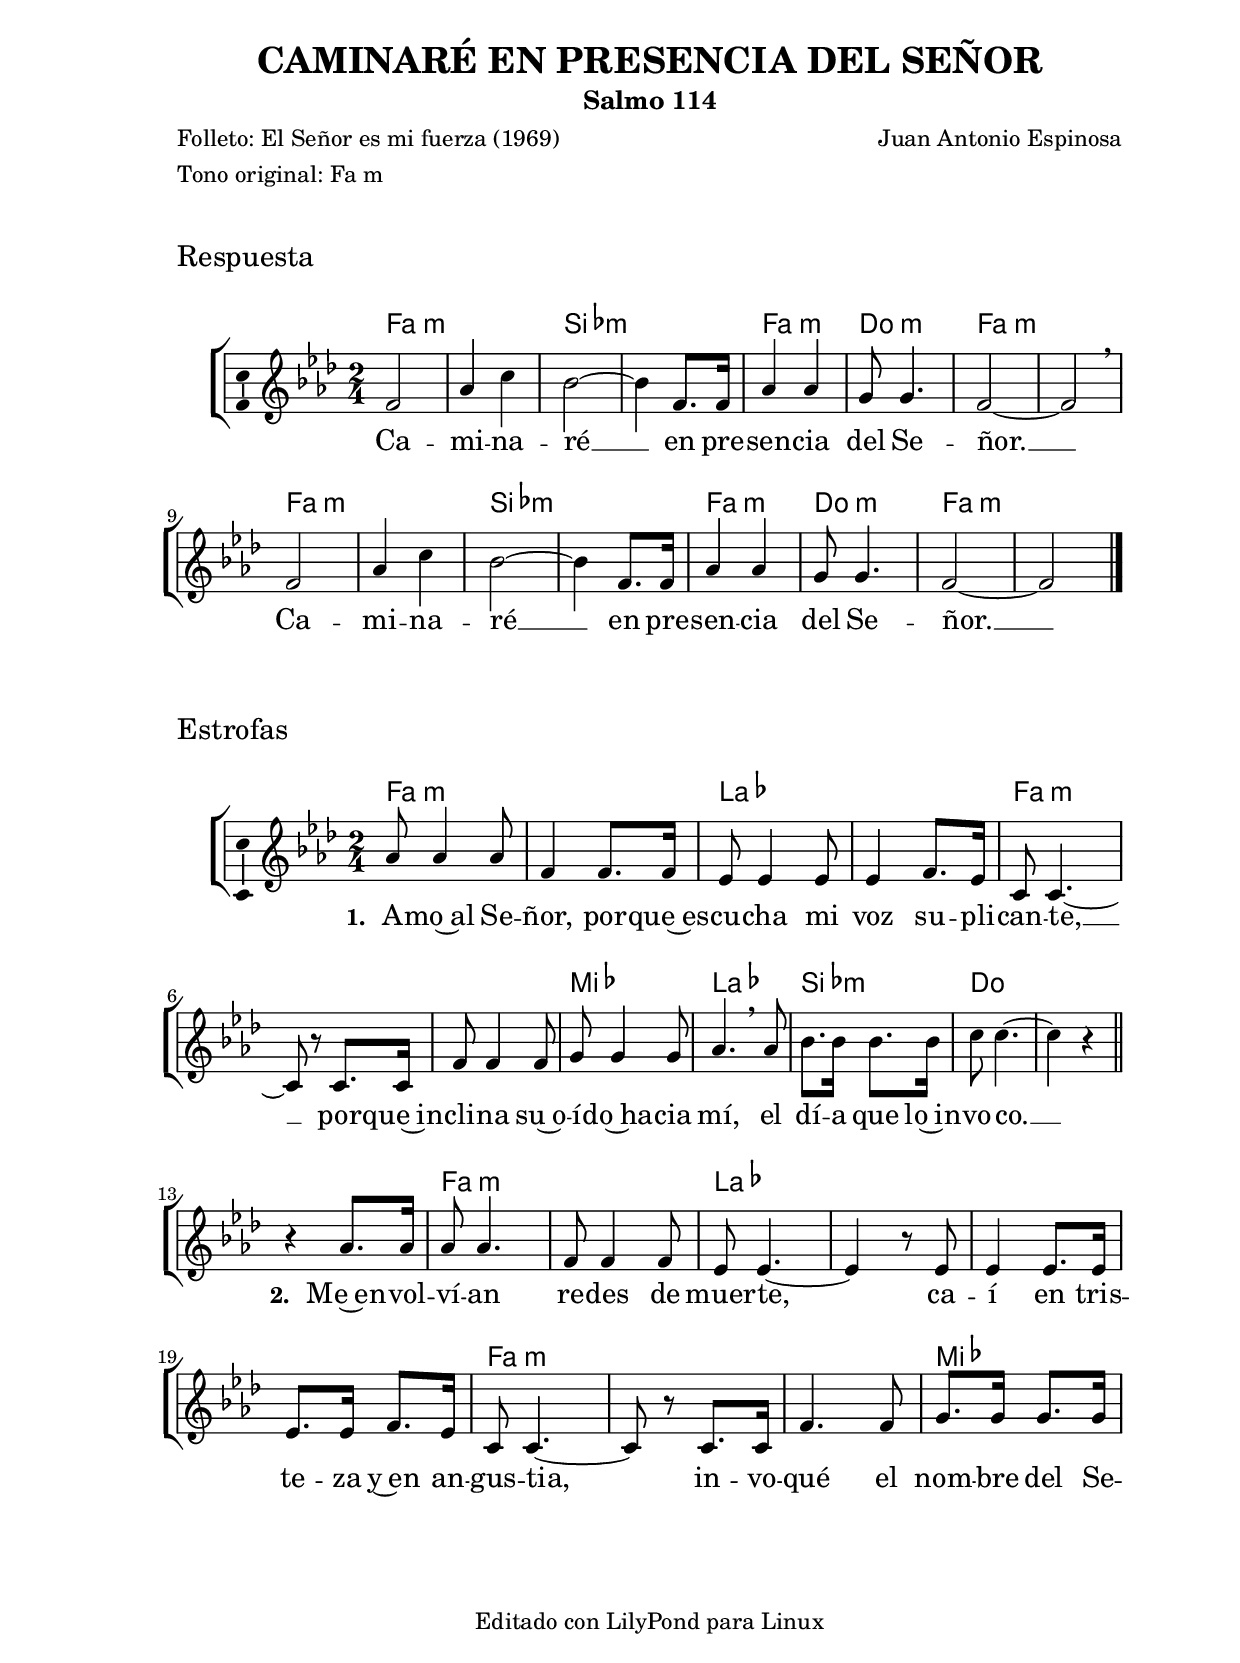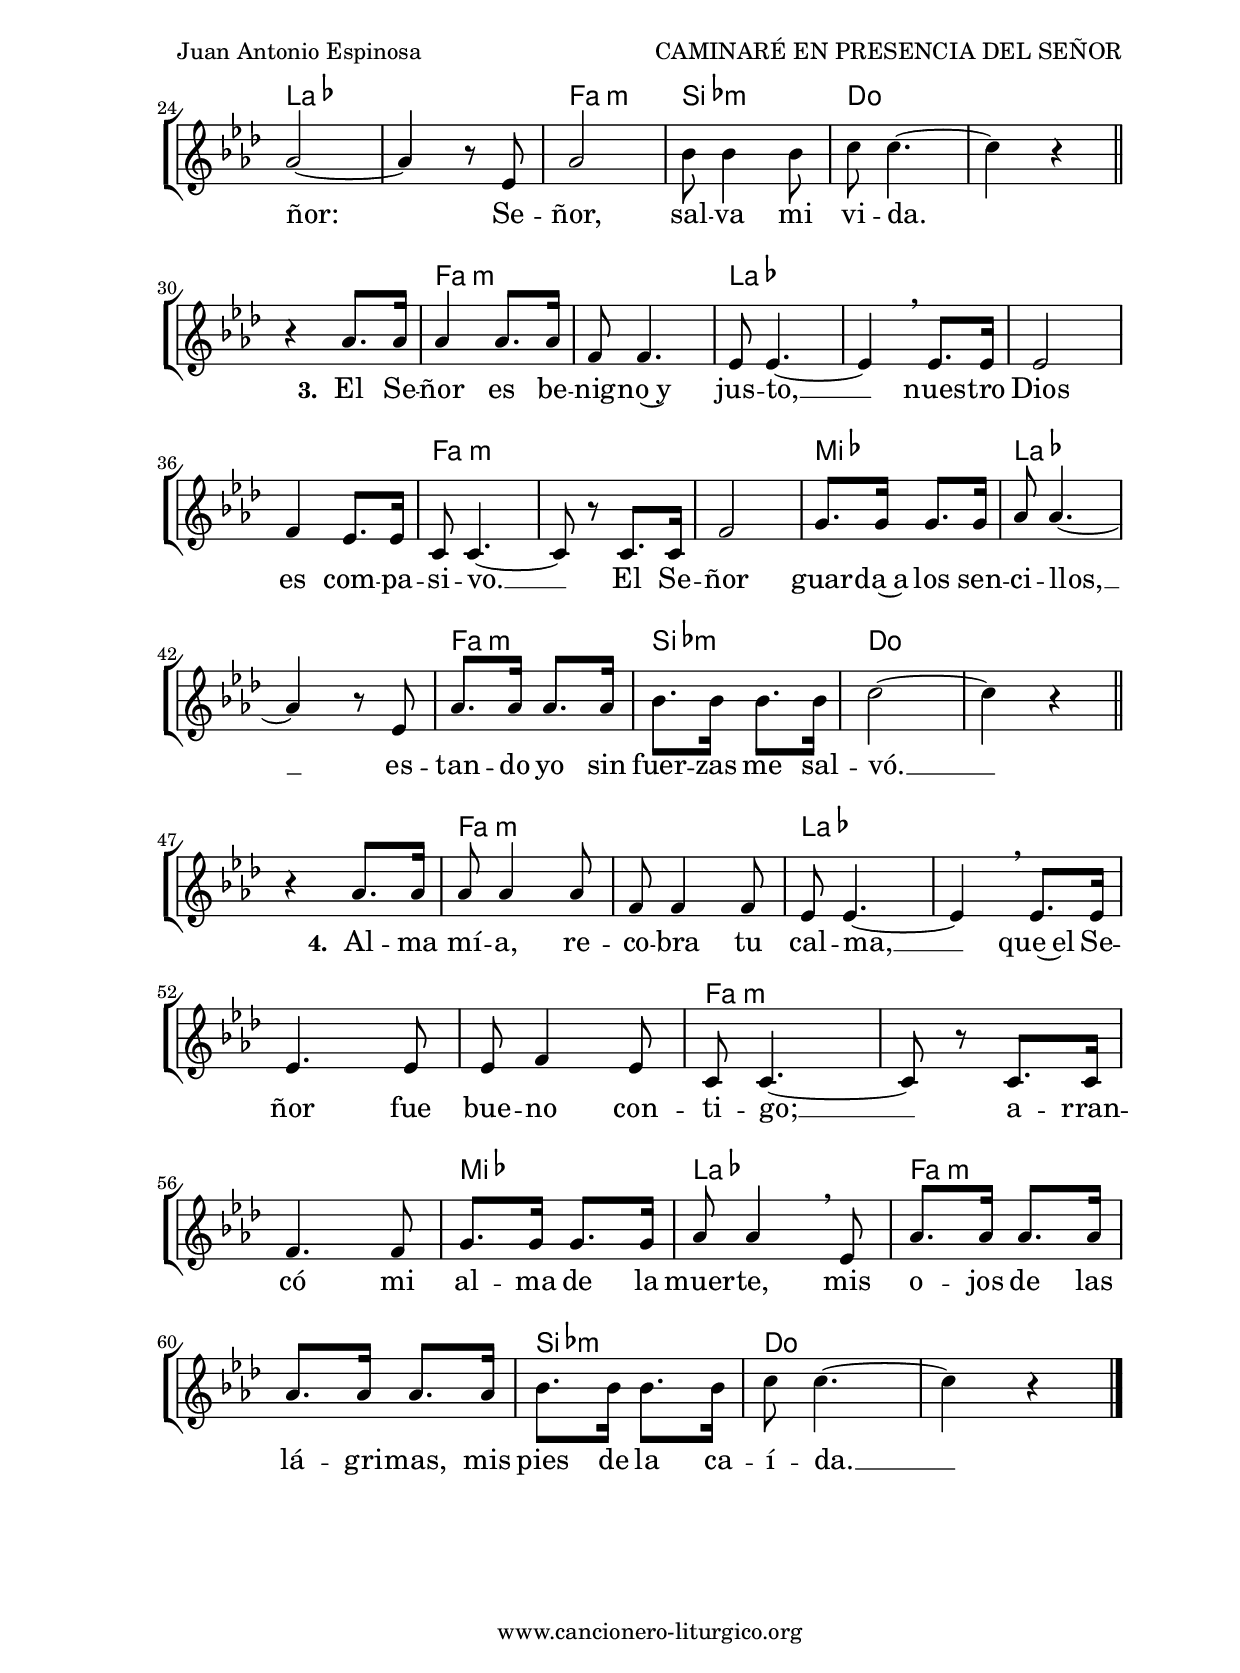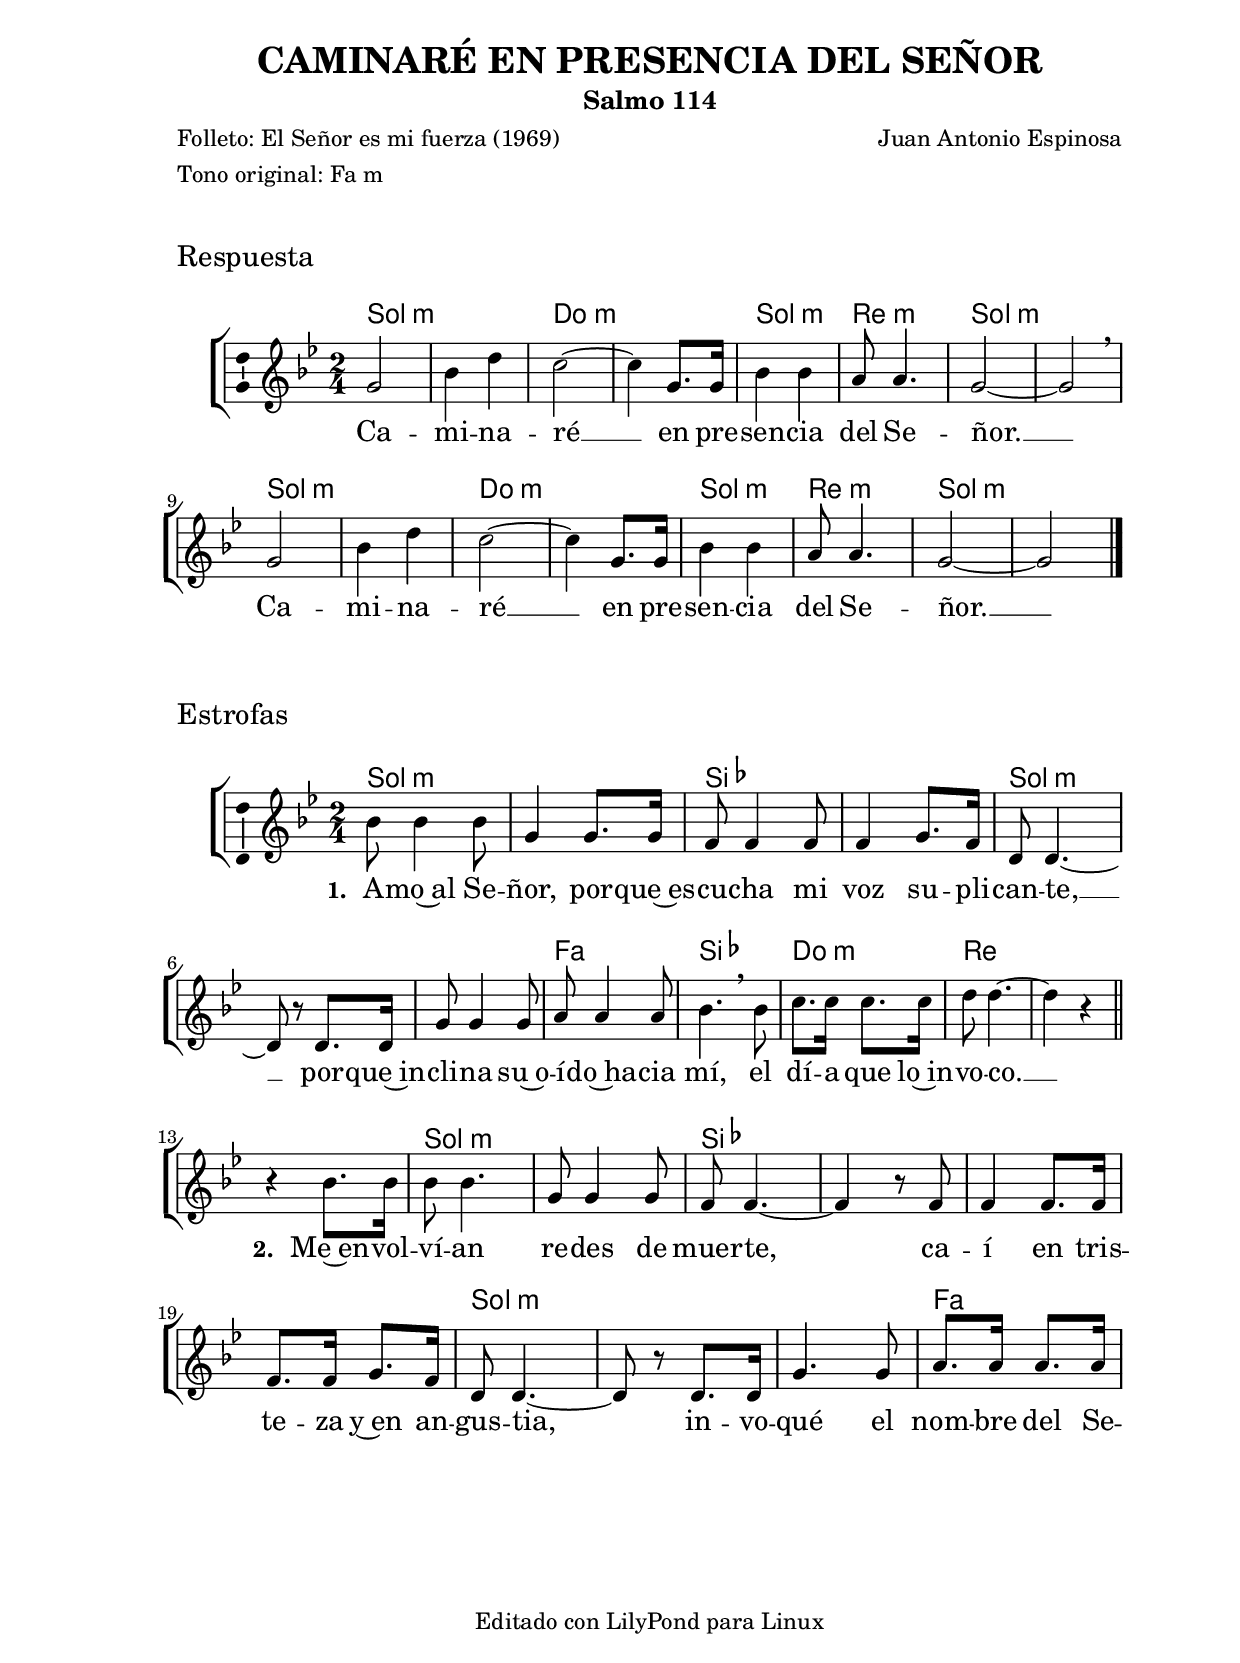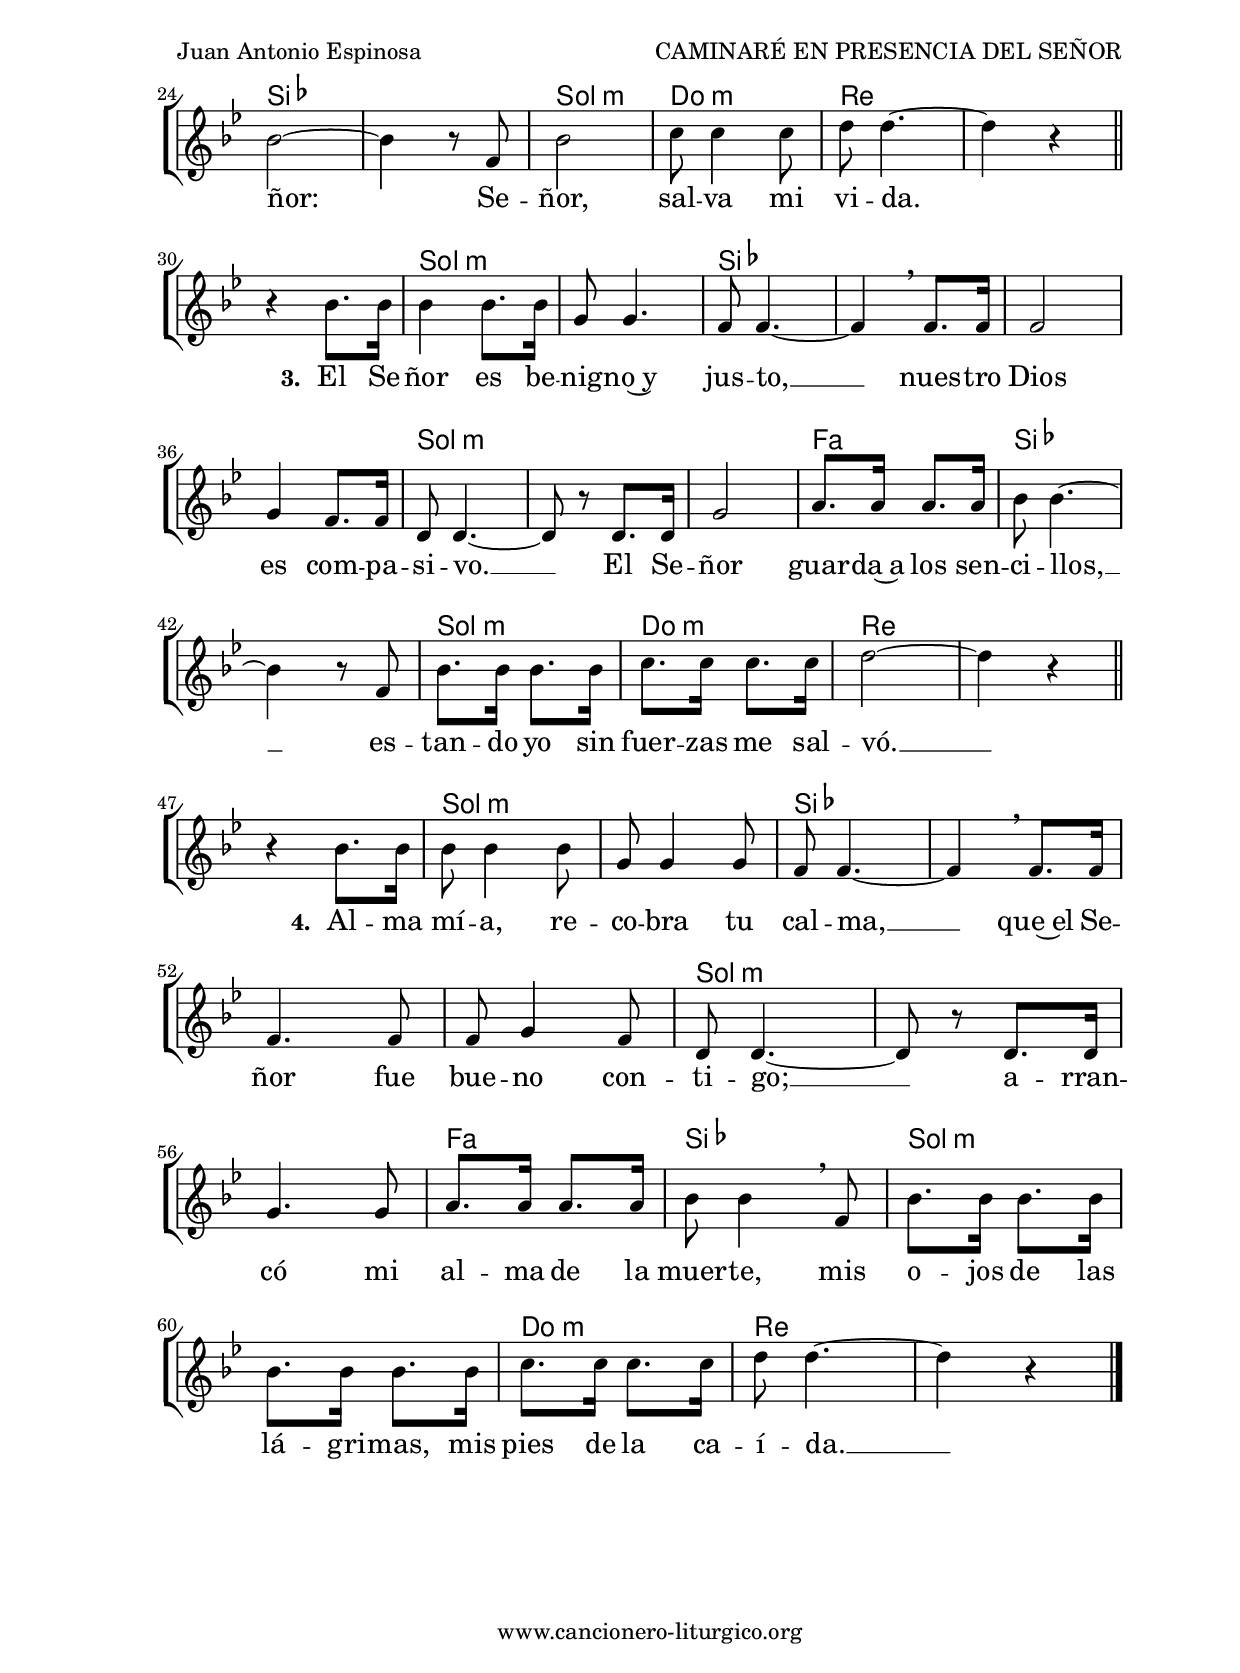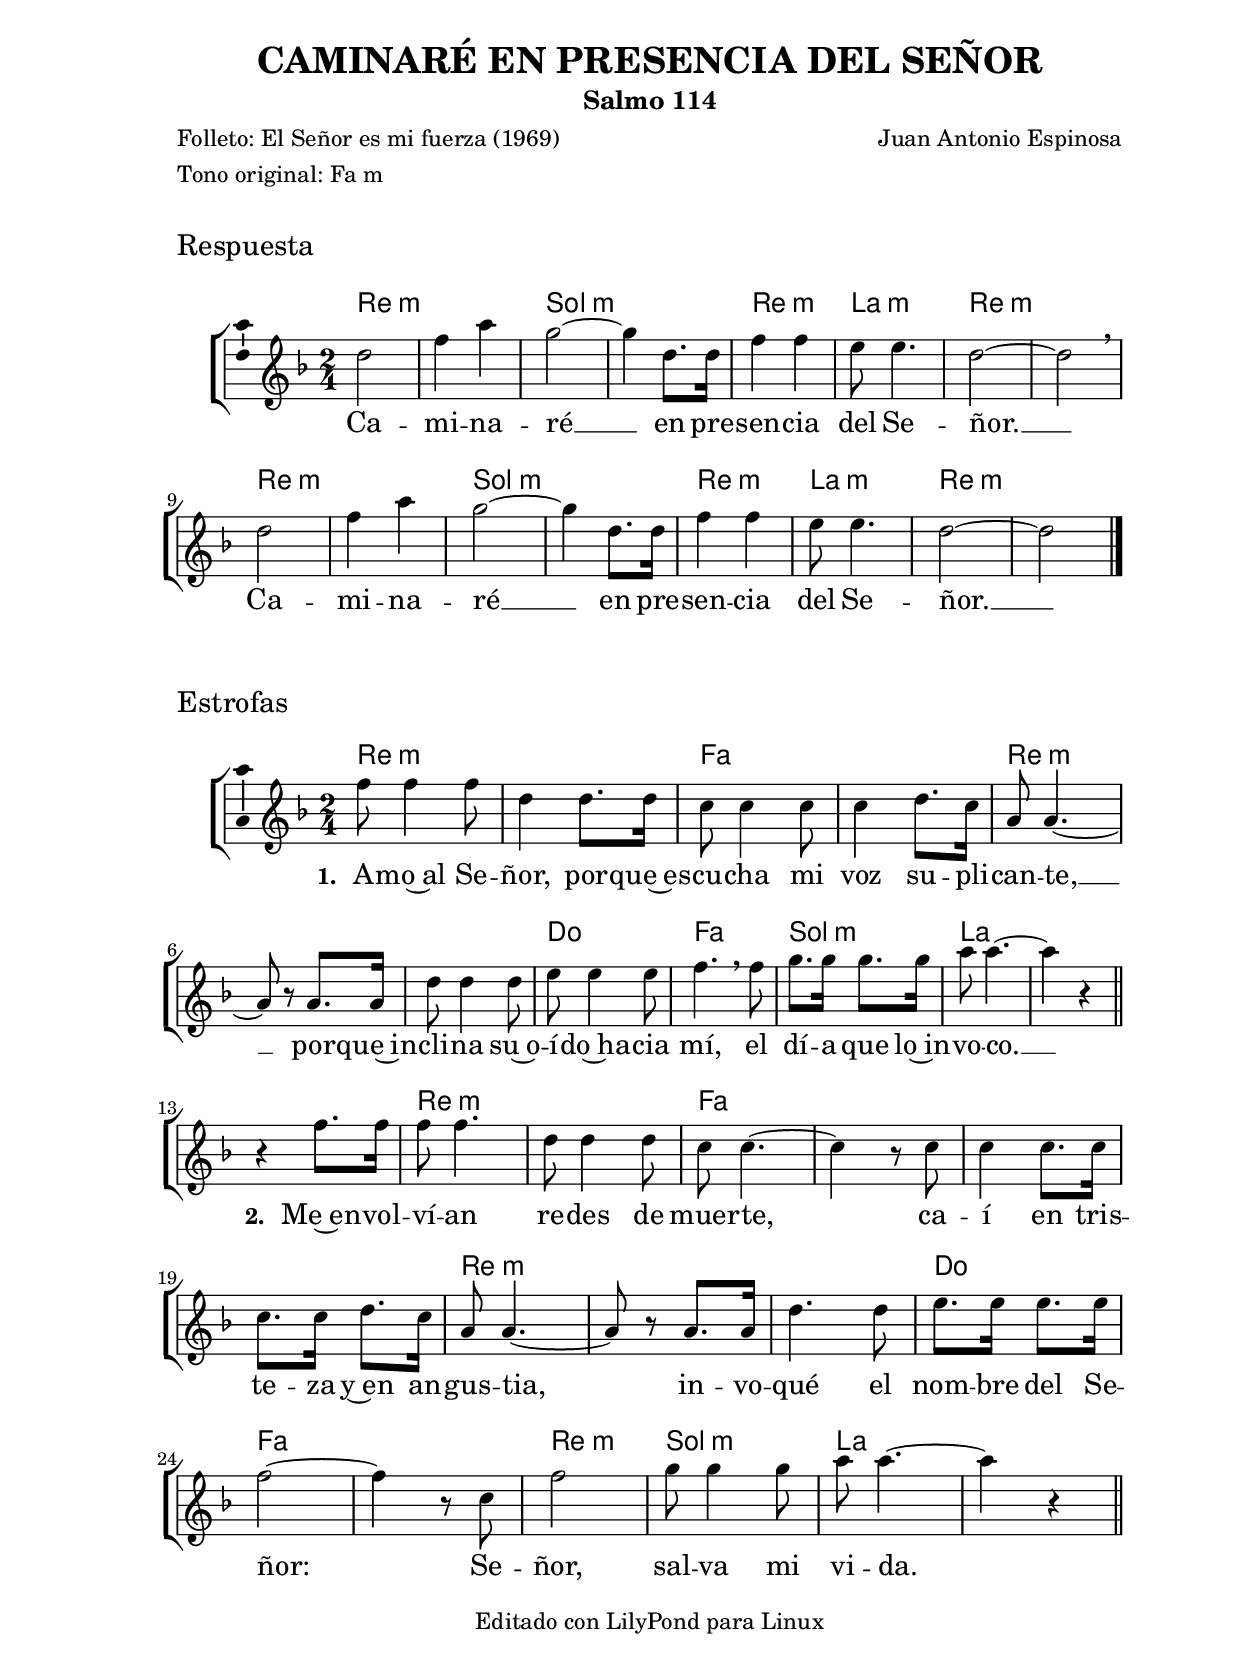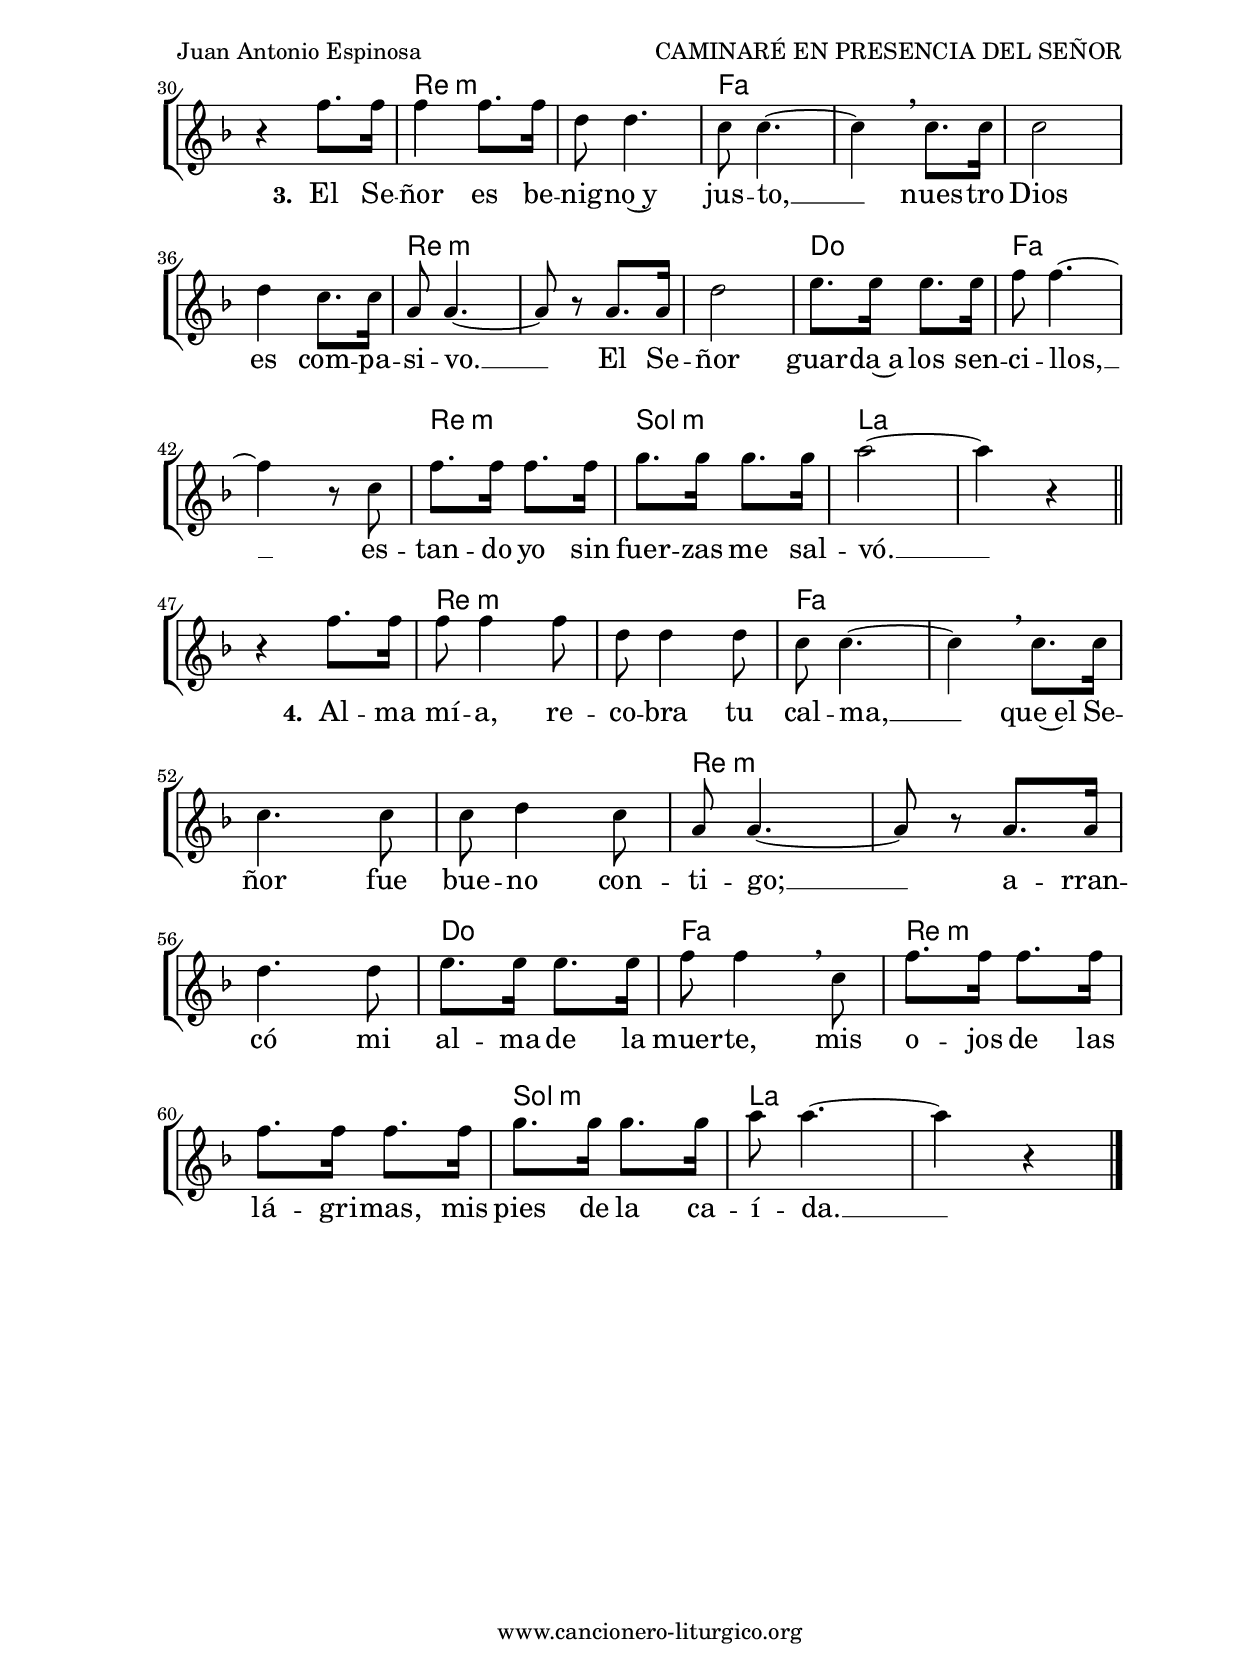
%
%para convertir .midi en .wav:
%timidity filename.midi -Ow -o finename.wav
%
%
%Para convertir de .wav a .mp3:
%lame -h -m j filename.wav
%
%
%para escuchar el midi:
%timidity nombrefichero.midi
%


%versión de lilypond para la que se ha escrito esta partitura:
\version "2.16.0"

	%Tamaño papel
	#(set-default-paper-size "a4")
	%Tamaño partitura
	#(set-global-staff-size 20)
	%No responde al pulsar sobre una nota
	#(ly:set-option 'point-and-click #f)

%parámetros del encabezamiento:
\header {
	title = "CAMINARÉ EN PRESENCIA DEL SEÑOR"
	subtitle = "Salmo 114"
	composer = "Juan Antonio Espinosa"
	poet = "Folleto: El Señor es mi fuerza (1969)"
%%%	poet = "CLN 520"
	meter = "Tono original: Fa m"
	arranger = ""
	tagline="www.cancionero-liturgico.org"
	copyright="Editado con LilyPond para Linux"
	}

%parámetros asociados al papel:
\paper  {
	oddHeaderMarkup = \markup {\fill-line { \on-the-fly #not-first-page \fromproperty #'header:title \on-the-fly #not-first-page \fromproperty #'header:composer }}
	evenHeaderMarkup = \markup {\fill-line { \fromproperty #'header:composer \fromproperty #'header:title }}
	#(set-paper-size "a4")
	print-page-number = ##f
	first-page-number = 1
	print-first-page-number = ##f
	head-separation = 3.0 \cm
	top-margin = 2.0 \cm
	bottom-margin = 0.5\cm
	left-margin = 3.0 \cm
	line-width = 16.0 \cm 
	indent = 8\mm
	interscoreline = 2.\mm
	between-system-space = 15\mm
%	para que las partituras no llenen la hoja:
	ragged-bottom = ##t
%	idem para la última hoja:
	ragged-last-bottom = ##f
%	para que las partituras llenen el ancho del papel:
	ragged-last = ##f
	after-title-space = 2.5 \cm
%page-count=2
%system-count=8

	%Flexible Vertical Spacing
	markup-system-spacing =
	#'((basic-distance . 5) (minimum-distance . 3) (padding . 3))
	score-markup-spacing =
	#'((basic-distance . 15) (minimum-distance . 10) (padding . 3))
%	score-system-spacing =
%	#'((basic-distance . 15) (minimum-distance . 10) (padding . 5))
	system-system-spacing =
	#'((basic-distance . 5) (minimum-distance . 3) (padding . 3))
	markup-markup-spacing =
	#'((basic-distance . 20) (minimum-distance . 15) (padding . 3))
	last-bottom-spacing =
	#'((basic-distance . 5) (minimum-distance . 5) (padding . 3))
%	top-system-spacing =
%	#'((basic-distance . 10) (minimum-distance . 5) (padding . 3))
%	top-markup-spacing =
%	#'((basic-distance . 15) (minimum-distance . 10) (padding . 3))

	}


%parámetros que afectan a toda la partitura:
global =  {
	%clave de sol (G):
	\clef G
%	\transpose f e
	%armadura:
	\key f \minor
	\tempo 4=125
	\set Score.tempoHideNote = ##t
	}


%%%%%%%%%%%%%%%%%%%%%%%%%%%%%%%%%%%%%%%%%%%%%%%%%%%%%%%
%%%%%%%%%%%%%%%%%%%%%%%%%%%%%%%%%%%%%%%%%%%%%%%%%%%%%%%
%%%%%%%%%%%%%%%%%%%%%%%%%%%%%%%%%%%%%%%%%%%%%%%%%%%%%%%


acordesrespuno = {
	\italianChords
	\chordmode {
%	\transpose f e
{

f2:m s bes:m s f:m c:m f:m s
f:m s bes:m s f:m c:m f:m s

}
}
}

melodiarespuno = 
%	\transpose f e
{
	\relative c'{

\time 2/4

f2
aes4 c
bes2~
bes4 f8. f16
aes4 aes
g8 g4.
f2~
f2 \breathe

%Repetimos estribillo:
f2
aes4 c
bes2~
bes4 f8. f16
aes4 aes
g8 g4.
f2~
f2

\bar "|."
}
}


textorespuno = \lyricmode {

Ca -- mi -- na -- ré __ en pre -- sen -- cia del Se -- ñor. __
Ca -- mi -- na -- ré __ en pre -- sen -- cia del Se -- ñor. __

	}

acordesrespunoStaff = \context ChordNames = acordesrespunoStaff <<
	\set chordChanges = ##t
	\acordesrespuno
	>>


vozrespunoStaff = \context Voice = vozrespunoStaff
\with {\consists "Ambitus_engraver"}
<<
%	\set Staff.instrumentName = ""
%	\set Staff.shortInstrumentName = ""
%	\set Staff.midiInstrument = #"clarinet"
%	\set Staff.midiInstrument = #"cello"
%	\set Staff.midiInstrument = #"flute"
	\set Staff.midiInstrument = #"electric guitar (jazz)"
%	\set Staff.midiInstrument = #"english horn"
%	\set Staff.midiInstrument = #"violin"
%	\set Staff.midiInstrument = #"glockenspiel"
	\set Staff.midiMinimumVolume = #0.7
	\set Staff.midiMaximumVolume = #0.9
	\global
	\melodiarespuno
	>>

textorespunoStaff = \context Lyrics = textorespunoStaff <<
	\lyricsto vozrespunoStaff \textorespuno
	>>


%%%%%%%%%%%%%%%%%%%%%%%%%%%%%%%%%%%%%%%%%%%%%%%%%%%%%%%
%%%%%%%%%%%%%%%%%%%%%%%%%%%%%%%%%%%%%%%%%%%%%%%%%%%%%%%
%%%%%%%%%%%%%%%%%%%%%%%%%%%%%%%%%%%%%%%%%%%%%%%%%%%%%%%


acordesrespest = {
	\italianChords
	\chordmode {
%	\transpose f e
{

f2:m s aes s f:m s s ees aes bes:m c s

s2 f:m s aes s s s f:m s s ees aes s f:m bes:m c s

s2 f:m s aes s s s f:m s s ees aes s f:m bes:m c s

s2 f:m s aes s s s f:m s s ees aes f:m s bes:m c s

}
}
}

melodiarespest = 
%	\transpose f e
{
	\relative c''{

\time 2/4

aes8 aes4 aes8
f4 f8. f16
ees8 ees4 ees8
ees4 f8. ees16
c8 c4.~
c8 r8 c8. c16
f8 f4 f8
g8 g4 g8
aes4. \breathe aes8
bes8. bes16 bes8. bes16
c8 c4.~
c4 r4

\bar "||"
\break

r4 aes8. aes16
aes8 aes4.
f8 f4 f8
ees8 ees4.~
ees4 r8 ees8
ees4 ees8. ees16
ees8. ees16 f8. ees16
c8 c4.~
c8 r8 c8. c16
f4. f8

%\pageBreak

g8. g16 g8. g16
aes2~
aes4 r8 ees8
aes2
bes8 bes4 bes8
c8 c4.~
c4 r4

\bar "||"
\break

r4 aes8. aes16
aes4 aes8. aes16
f8 f4.
ees8 ees4.~
ees4 \breathe ees8. ees16
ees2
f4 ees8. ees16
c8 c4.~
c8 r8 c8. c16
f2
g8. g16 g8. g16
aes8 aes4.~
aes4 r8 ees8
aes8. aes16 aes8. aes16
bes8. bes16 bes8. bes16
c2~
c4 r4

\bar "||"
\break

r4 aes8. aes16
aes8 aes4 aes8
f8 f4 f8
ees8 ees4.~
ees4 \breathe ees8. ees16
ees4. ees8
ees8 f4 ees8
c8 c4.~
c8 r8 c8. c16
f4. f8
g8. g16 g8. g16
aes8 aes4 \breathe ees8
aes8. aes16 aes8. aes16
aes8. aes16 aes8. aes16
bes8. bes16 bes8. bes16
c8 c4.~
c4 r4

\bar "|."
}
}


textorespest = \lyricmode {

\set stanza =#"1. " A -- mo~al Se -- ñor,
por -- que~es -- cu -- cha mi voz su -- pli -- can -- te, __
por -- que~in -- cli -- na su~o -- í -- do~ha -- cia mí,
el dí -- a que lo~in -- vo -- co. __

\set stanza =#"2. " Me~en -- vol -- ví -- an re -- des de muer -- te,
ca -- í en tris -- te -- za y~en an -- gus -- tia,
in -- vo -- qué el nom -- bre del Se -- ñor:
Se -- ñor, sal -- va mi vi -- da.

\set stanza =#"3. " El Se -- ñor es be -- nig -- no~y jus -- to, __
nues -- tro Dios es com -- pa -- si -- vo. __
El Se -- ñor guar -- da~a los sen -- ci -- llos, __
es -- tan -- do yo sin fuer -- zas me sal -- vó. __

\set stanza =#"4. " Al -- ma mí -- a, re -- co -- bra tu cal -- ma, __
que~el Se -- ñor fue bue -- no con -- ti -- go; __
a -- rran -- có mi al -- ma de la muer -- te,
mis o -- jos de las lá -- gri -- mas,
mis pies de la ca -- í -- da. __

	}

acordesrespestStaff = \context ChordNames = acordesrespestStaff <<
	\set chordChanges = ##t
	\acordesrespest
	>>


vozrespestStaff = \context Voice = vozrespestStaff
\with {\consists "Ambitus_engraver"}
<<
%	\set Staff.instrumentName = ""
%	\set Staff.shortInstrumentName = ""
%	\set Staff.midiInstrument = #"clarinet"
%	\set Staff.midiInstrument = #"cello"
%	\set Staff.midiInstrument = #"flute"
	\set Staff.midiInstrument = #"electric guitar (jazz)"
%	\set Staff.midiInstrument = #"english horn"
%	\set Staff.midiInstrument = #"violin"
%	\set Staff.midiInstrument = #"glockenspiel"
	\set Staff.midiMinimumVolume = #0.7
	\set Staff.midiMaximumVolume = #0.9
	\global
	\melodiarespest
	>>

textorespestStaff = \context Lyrics = textorespestStaff <<
	\lyricsto vozrespestStaff \textorespest
	>>


%%%%%%%%%%%%%%%%%%%%%%%%%%%%%%%%%%%%%%%%%%%%%%%%%%%%%%%
%%%%%%%%%%%%%%%%%%%%%%%%%%%%%%%%%%%%%%%%%%%%%%%%%%%%%%%
%%%%%%%%%%%%%%%%%%%%%%%%%%%%%%%%%%%%%%%%%%%%%%%%%%%%%%%


\book {
	\score {
		\context ChoirStaff {
			\override StaffGroup.SystemStartBracket #'collapse-height = #1
			\override Score.SystemStartBar #'collapse-height = #1
			<<
			\acordesrespunoStaff
			\vozrespunoStaff
			\textorespunoStaff
			>>
			}
		\layout {
	    		\context {
				\Lyrics
				\override LyricText #'font-size = #2
				}
	   		 \context {
				\Score
				\override StaffSymbol #'staff-space = #(magstep +3)
				}
			}
		\header{piece=\markup{\fontsize #2 "Respuesta"}}
		}
	\score {
		\context ChoirStaff {
			\override StaffGroup.SystemStartBracket #'collapse-height = #1
			\override Score.SystemStartBar #'collapse-height = #1
			<<
			\acordesrespestStaff
			\vozrespestStaff
			\textorespestStaff
			>>
			}
		\layout {
system-count=12
	    		\context {
				\Lyrics
				\override LyricText #'font-size = #2
				}
	   		 \context {
				\Score
				\override StaffSymbol #'staff-space = #(magstep +3)
				}
			}
		\header{piece=\markup{\fontsize #2 "Estrofas"}}
		}
	\score {
		\unfoldRepeats
		\context ChoirStaff {
			<<
			\acordesrespunoStaff
			\vozrespunoStaff
			>>
			<<
			\acordesrespestStaff
			\vozrespestStaff
			>>
			}
		\midi {
	  		\context {
	  			\Score
				tempoWholesPerMinute = #(ly:make-moment 70 4)
				}
			}
		}
	}

#(define output-suffix "C")
\book {
	\score {
		\context ChoirStaff {
			\override StaffGroup.SystemStartBracket #'collapse-height = #1
			\override Score.SystemStartBar #'collapse-height = #1
\transpose c d
			<<
			\acordesrespunoStaff
			\vozrespunoStaff
			\textorespunoStaff
			>>
			}
		\layout {
	    		\context {
				\Lyrics
				\override LyricText #'font-size = #2
				}
	   		 \context {
				\Score
				\override StaffSymbol #'staff-space = #(magstep +3)
				}
			}
		\header{piece=\markup{\fontsize #2 "Respuesta"}}
		}
	\score {
		\context ChoirStaff {
			\override StaffGroup.SystemStartBracket #'collapse-height = #1
			\override Score.SystemStartBar #'collapse-height = #1
\transpose c d
			<<
			\acordesrespestStaff
			\vozrespestStaff
			\textorespestStaff
			>>
			}
		\layout {
system-count=12
	    		\context {
				\Lyrics
				\override LyricText #'font-size = #2
				}
	   		 \context {
				\Score
				\override StaffSymbol #'staff-space = #(magstep +3)
				}
			}
		\header{piece=\markup{\fontsize #2 "Estrofas"}}
		}
	}

#(define output-suffix "S")
\book {
	\score {
		\context ChoirStaff {
			\override StaffGroup.SystemStartBracket #'collapse-height = #1
			\override Score.SystemStartBar #'collapse-height = #1
\transpose c a
			<<
			\acordesrespunoStaff
			\vozrespunoStaff
			\textorespunoStaff
			>>
			}
		\layout {
	    		\context {
				\Lyrics
				\override LyricText #'font-size = #2
				}
	   		 \context {
				\Score
				\override StaffSymbol #'staff-space = #(magstep +3)
				}
			}
		\header{piece=\markup{\fontsize #2 "Respuesta"}}
		}
	\score {
		\context ChoirStaff {
			\override StaffGroup.SystemStartBracket #'collapse-height = #1
			\override Score.SystemStartBar #'collapse-height = #1
\transpose c a
			<<
			\acordesrespestStaff
			\vozrespestStaff
			\textorespestStaff
			>>
			}
		\layout {
system-count=12
	    		\context {
				\Lyrics
				\override LyricText #'font-size = #2
				}
	   		 \context {
				\Score
				\override StaffSymbol #'staff-space = #(magstep +3)
				}
			}
		\header{piece=\markup{\fontsize #2 "Estrofas"}}
		}
	}



